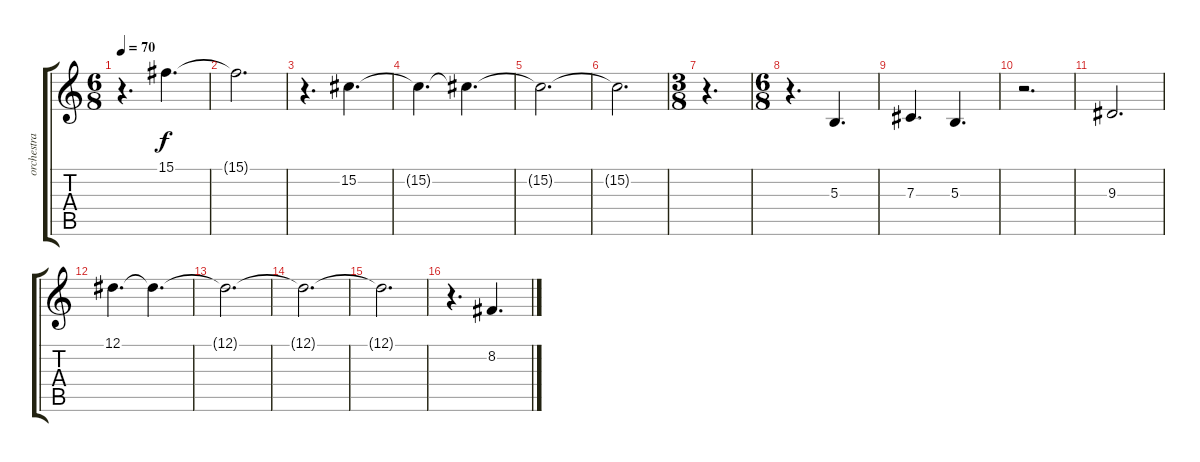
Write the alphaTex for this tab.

\track ("orchestra" "orchestra") {instrument stringensemble1}
\staff {score tabs}
\tuning (Eb4 Bb3 Gb3 Db3 Ab2 Eb2) {hide}
\ts (6 8)
\tempo 70
\clef g2
\ks c
r.4{d dy f instrument stringensemble1} 15.1.4{d} |
15.1{t}.2{d} |
r.4{d} 15.2.4{d} |
15.2{t}.4{d} 15.2{t}.4{d} |
15.2{t}.2{d} |
15.2{t}.2{d} |
\ts (3 8)
r.4{d} |
\ts (6 8)
r.4{d} 5.3.4{d} |
7.3.4{d} 5.3.4{d} |
r.2{d} |
9.3.2{d} |
12.1.4{d} 12.1{t}.4{d} |
12.1{t}.2{d} |
12.1{t}.2{d} |
12.1{t}.2{d} |
r.4{d} 8.2.4{d}
